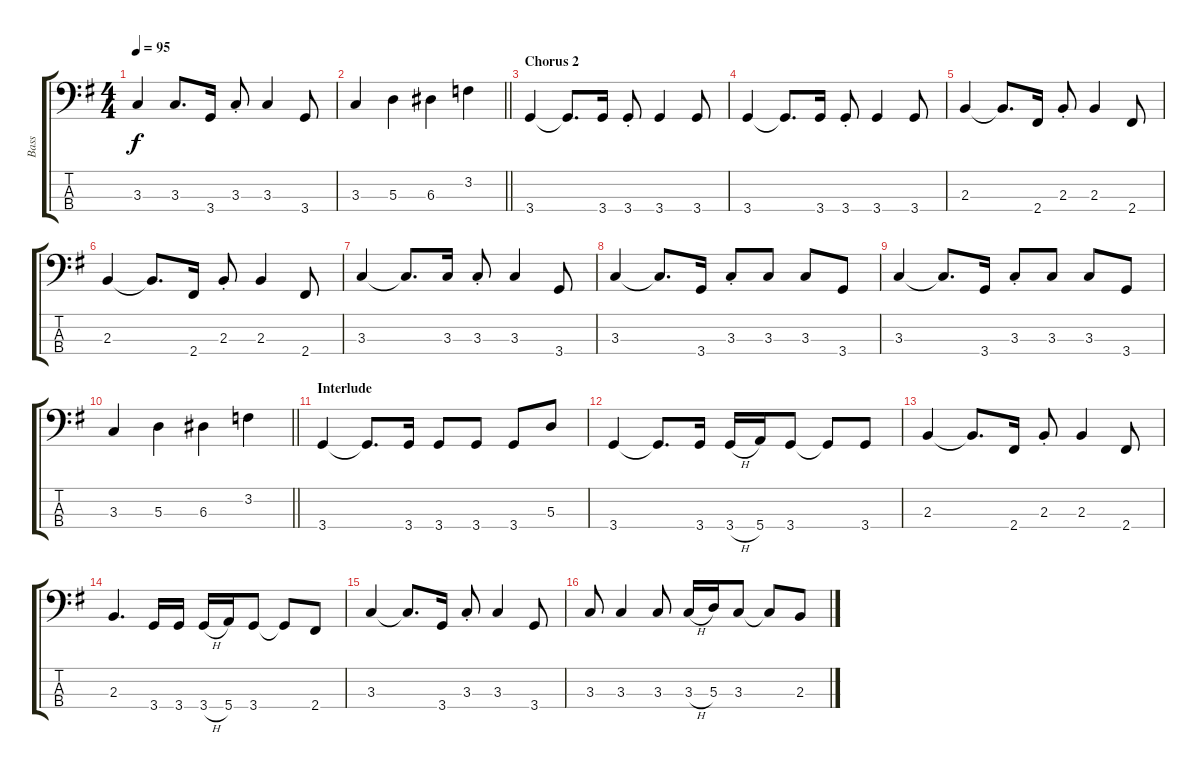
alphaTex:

\track ("Bass" "Bass") {instrument electricbassfinger}
\staff {score tabs}
\tuning (G2 D2 A1 E1) {hide}
\ts (4 4)
\tempo 95
\clef f4
\ks g
3.3.4{dy f} 3.3.8{d} 3.4.16 3.3{st}.8 3.3.4 3.4.8 |
\barLineRight lightlight
3.3.4 5.3.4 6.3.4 3.2.4 |
\section ("" "Chorus 2")
3.4.4 3.4{t}.8{d} 3.4.16 3.4{st}.8 3.4.4 3.4.8 |
3.4.4 3.4{t}.8{d} 3.4.16 3.4{st}.8 3.4.4 3.4.8 |
2.3.4 2.3{t}.8{d} 2.4.16 2.3{st}.8 2.3.4 2.4.8 |
2.3.4 2.3{t}.8{d} 2.4.16 2.3{st}.8 2.3.4 2.4.8 |
3.3.4 3.3{t}.8{d} 3.3.16 3.3{st}.8 3.3.4 3.4.8 |
3.3.4 3.3{t}.8{d} 3.4.16 3.3{st}.8 3.3.8 3.3.8 3.4.8 |
3.3.4 3.3{t}.8{d} 3.4.16 3.3{st}.8 3.3.8 3.3.8 3.4.8 |
\barLineRight lightlight
3.3.4 5.3.4 6.3.4 3.2.4 |
\section ("" "Interlude")
3.4.4 3.4{t}.8{d} 3.4.16 3.4.8 3.4.8 3.4.8 5.3.8 |
3.4.4 3.4{t}.8{d} 3.4.16 3.4{h}.16 5.4.16 3.4.8 3.4{t}.8 3.4.8 |
2.3.4 2.3{t}.8{d} 2.4.16 2.3{st}.8 2.3.4 2.4.8 |
2.3.4{d} 3.4.16 3.4.16 3.4{h}.16 5.4.16 3.4.8 3.4{t}.8 2.4.8 |
3.3.4 3.3{t}.8{d} 3.4.16 3.3{st}.8 3.3.4 3.4.8 |
3.3.8 3.3.4 3.3.8 3.3{h}.16 5.3.16 3.3.8 3.3{t}.8 2.3.8
